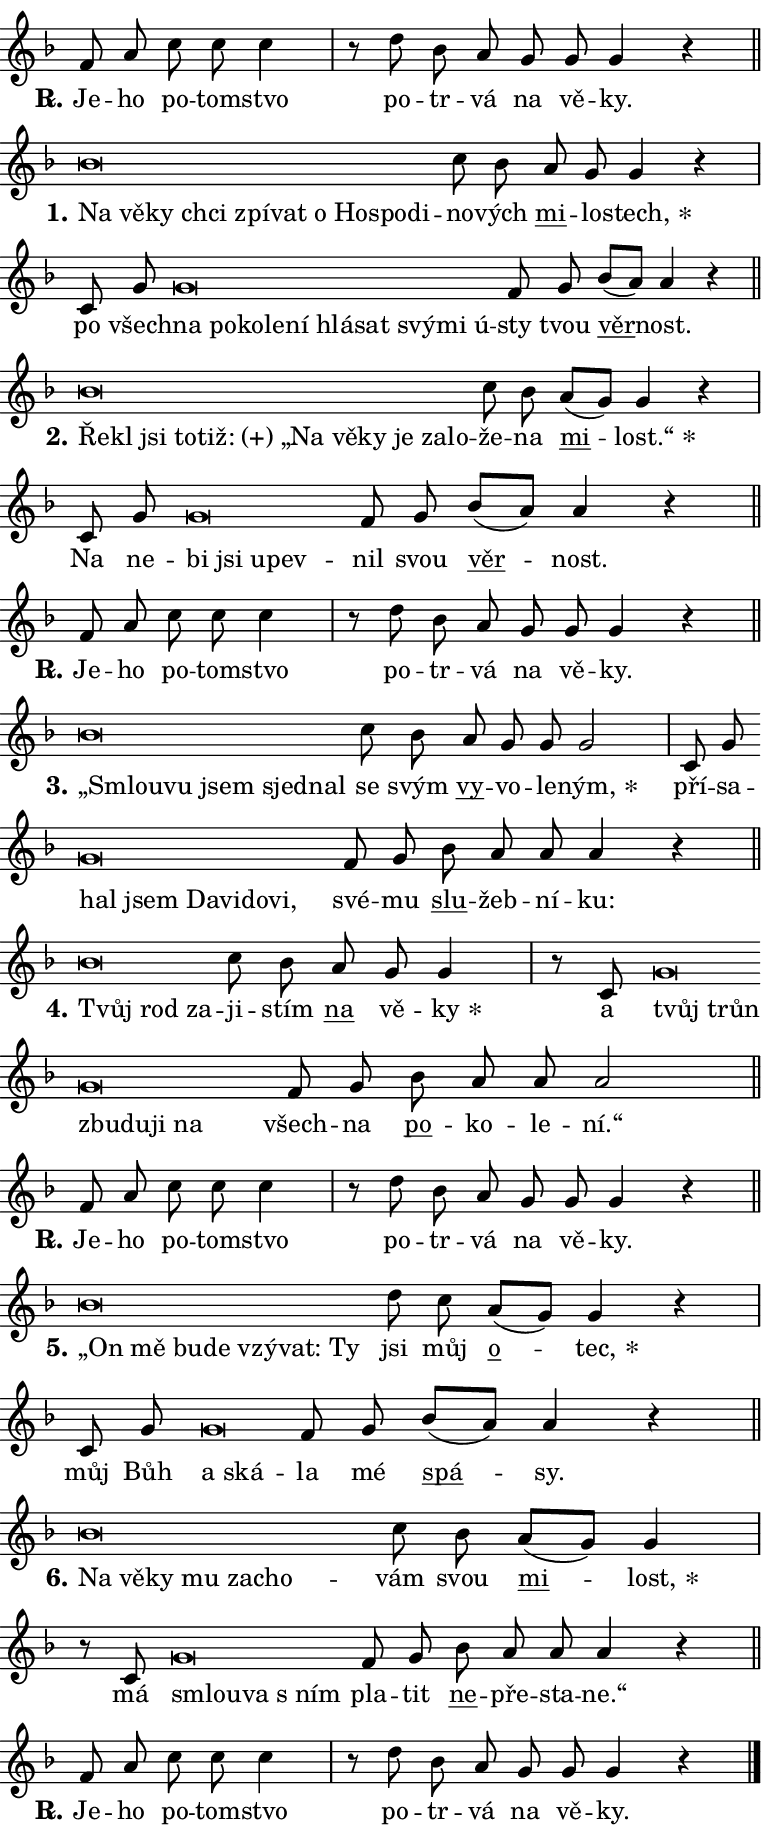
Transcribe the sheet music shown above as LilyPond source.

\version "2.24.0"
\header { tagline = "" }
\paper {
  indent = 0\cm
  top-margin = 0\cm
  right-margin = 0.13\cm % to fit lyric hyphens
  bottom-margin = 0\cm
  left-margin = 0\cm
  paper-width = 13\cm
  page-breaking = #ly:one-page-breaking
  system-system-spacing.basic-distance = #11
  score-system-spacing.basic-distance = #11
  ragged-last = ##f
}


%% Author: Thomas Morley
%% https://lists.gnu.org/archive/html/lilypond-user/2020-05/msg00002.html
#(define (line-position grob)
"Returns position of @var[grob} in current system:
   @code{'start}, if at first time-step
   @code{'end}, if at last time-step
   @code{'middle} otherwise
"
  (let* ((col (ly:item-get-column grob))
         (ln (ly:grob-object col 'left-neighbor))
         (rn (ly:grob-object col 'right-neighbor))
         (col-to-check-left (if (ly:grob? ln) ln col))
         (col-to-check-right (if (ly:grob? rn) rn col))
         (break-dir-left
           (and
             (ly:grob-property col-to-check-left 'non-musical #f)
             (ly:item-break-dir col-to-check-left)))
         (break-dir-right
           (and
             (ly:grob-property col-to-check-right 'non-musical #f)
             (ly:item-break-dir col-to-check-right))))
        (cond ((eqv? 1 break-dir-left) 'start)
              ((eqv? -1 break-dir-right) 'end)
              (else 'middle))))

#(define (tranparent-at-line-position vctor)
  (lambda (grob)
  "Relying on @code{line-position} select the relevant enry from @var{vctor}.
Used to determine transparency,"
    (case (line-position grob)
      ((end) (not (vector-ref vctor 0)))
      ((middle) (not (vector-ref vctor 1)))
      ((start) (not (vector-ref vctor 2))))))

noteHeadBreakVisibility =
#(define-music-function (break-visibility)(vector?)
"Makes @code{NoteHead}s transparent relying on @var{break-visibility}"
#{
  \override NoteHead.transparent =
    #(tranparent-at-line-position break-visibility)
#})

#(define delete-ledgers-for-transparent-note-heads
  (lambda (grob)
    "Reads whether a @code{NoteHead} is transparent.
If so this @code{NoteHead} is removed from @code{'note-heads} from
@var{grob}, which is supposed to be @code{LedgerLineSpanner}.
As a result ledgers are not printed for this @code{NoteHead}"
    (let* ((nhds-array (ly:grob-object grob 'note-heads))
           (nhds-list
             (if (ly:grob-array? nhds-array)
                 (ly:grob-array->list nhds-array)
                 '()))
           ;; Relies on the transparent-property being done before
           ;; Staff.LedgerLineSpanner.after-line-breaking is executed.
           ;; This is fragile ...
           (to-keep
             (remove
               (lambda (nhd)
                 (ly:grob-property nhd 'transparent #f))
               nhds-list)))
      ;; TODO find a better method to iterate over grob-arrays, similiar
      ;; to filter/remove etc for lists
      ;; For now rebuilt from scratch
      (set! (ly:grob-object grob 'note-heads)  '())
      (for-each
        (lambda (nhd)
          (ly:pointer-group-interface::add-grob grob 'note-heads nhd))
        to-keep))))

squashNotes = {
  \override NoteHead.X-extent = #'(-0.2 . 0.2)
  \override NoteHead.Y-extent = #'(-0.75 . 0)
  \override NoteHead.stencil =
    #(lambda (grob)
       (let ((pos (ly:grob-property grob 'staff-position)))
         (begin
           (if (< pos -7) (display "ERROR: Lower brevis then expected\n") (display ""))
           (if (<= pos -6) ly:text-interface::print ly:note-head::print))))
}
unSquashNotes = {
  \revert NoteHead.X-extent
  \revert NoteHead.Y-extent
  \revert NoteHead.stencil
}

hideNotes = \noteHeadBreakVisibility #begin-of-line-visible
unHideNotes = \noteHeadBreakVisibility #all-visible

% work-around for resetting accidentals
% https://lilypond.org/doc/v2.23/Documentation/notation/displaying-rhythms#unmetered-music
cadenzaMeasure = {
  \cadenzaOff
  \partial 1024 s1024
  \cadenzaOn
}

#(define-markup-command (accent layout props text) (markup?)
  "Underline accented syllable"
  (interpret-markup layout props
    #{\markup \override #'(offset . 4.3) \underline { #text }#}))

responsum = \markup \concat {
  "R" \hspace #-1.05 \path #0.1 #'((moveto 0 0.07) (lineto 0.9 0.8)) \hspace #0.05 "."
}

spaceSize = #0.6828661417322834 % exact space size for TeX Gyre Schola

\layout {
  \context {
    \Staff
    \remove "Time_signature_engraver"
    \override LedgerLineSpanner.after-line-breaking = #delete-ledgers-for-transparent-note-heads
  }
  \context {
    \Lyrics {
      \override LyricSpace.minimum-distance = \spaceSize
      \override LyricText.font-name = #"TeX Gyre Schola"
      \override LyricText.font-size = 1
      \override StanzaNumber.font-name = #"TeX Gyre Schola Bold"
      \override StanzaNumber.font-size = 1
    }
  }
  \context {
    \Score 
    \override NoteHead.text =
      #(lambda (grob) 
        (let ((pos (ly:grob-property grob 'staff-position)))
          #{\markup {
            \combine
              \halign #-0.55 \raise #(if (= pos -6) 0 0.5) \override #'(thickness . 2) \draw-line #'(3.2 . 0)
              \musicglyph "noteheads.sM1"
          }#}))
  }
}

% magnetic-lyrics.ily
%
%   written by
%     Jean Abou Samra <jean@abou-samra.fr>
%     Werner Lemberg <wl@gnu.org>
%
%   adapted by
%     Jiri Hon <jiri.hon@gmail.com>
%
% Version 2022-Apr-15

% https://www.mail-archive.com/lilypond-user@gnu.org/msg149350.html

#(define (Left_hyphen_pointer_engraver context)
   "Collect syllable-hyphen-syllable occurrences in lyrics and store
them in properties.  This engraver only looks to the left.  For
example, if the lyrics input is @code{foo -- bar}, it does the
following.

@itemize @bullet
@item
Set the @code{text} property of the @code{LyricHyphen} grob between
@q{foo} and @q{bar} to @code{foo}.

@item
Set the @code{left-hyphen} property of the @code{LyricText} grob with
text @q{foo} to the @code{LyricHyphen} grob between @q{foo} and
@q{bar}.
@end itemize

Use this auxiliary engraver in combination with the
@code{lyric-@/text::@/apply-@/magnetic-@/offset!} hook."
   (let ((hyphen #f)
         (text #f))
     (make-engraver
      (acknowledgers
       ((lyric-syllable-interface engraver grob source-engraver)
        (set! text grob)))
      (end-acknowledgers
       ((lyric-hyphen-interface engraver grob source-engraver)
        ;(when (not (grob::has-interface grob 'lyric-space-interface))
          (set! hyphen grob)));)
      ((stop-translation-timestep engraver)
       (when (and text hyphen)
         (ly:grob-set-object! text 'left-hyphen hyphen))
       (set! text #f)
       (set! hyphen #f)))))

#(define (lyric-text::apply-magnetic-offset! grob)
   "If the space between two syllables is less than the value in
property @code{LyricText@/.details@/.squash-threshold}, move the right
syllable to the left so that it gets concatenated with the left
syllable.

Use this function as a hook for
@code{LyricText@/.after-@/line-@/breaking} if the
@code{Left_@/hyphen_@/pointer_@/engraver} is active."
   (let ((hyphen (ly:grob-object grob 'left-hyphen #f)))
     (when hyphen
       (let ((left-text (ly:spanner-bound hyphen LEFT)))
         (when (grob::has-interface left-text 'lyric-syllable-interface)
           (let* ((common (ly:grob-common-refpoint grob left-text X))
                  (this-x-ext (ly:grob-extent grob common X))
                  (left-x-ext
                   (begin
                     ;; Trigger magnetism for left-text.
                     (ly:grob-property left-text 'after-line-breaking)
                     (ly:grob-extent left-text common X)))
                  ;; `delta` is the gap width between two syllables.
                  (delta (- (interval-start this-x-ext)
                            (interval-end left-x-ext)))
                  (details (ly:grob-property grob 'details))
                  (threshold (assoc-get 'squash-threshold details 0.2)))
             (when (< delta threshold)
               (let* (;; We have to manipulate the input text so that
                      ;; ligatures crossing syllable boundaries are not
                      ;; disabled.  For languages based on the Latin
                      ;; script this is essentially a beautification.
                      ;; However, for non-Western scripts it can be a
                      ;; necessity.
                      (lt (ly:grob-property left-text 'text))
                      (rt (ly:grob-property grob 'text))
                      (is-space (grob::has-interface hyphen 'lyric-space-interface))
                      (space (if is-space " " ""))
                      (extra-delta (if is-space spaceSize 0))
                      ;; Append new syllable.
                      (ltrt-space (if (and (string? lt) (string? rt))
                                (string-append lt space rt)
                                (make-concat-markup (list lt space rt))))
                      ;; Right-align `ltrt` to the right side.
                      (ltrt-space-markup (grob-interpret-markup
                               grob
                               (make-translate-markup
                                (cons (interval-length this-x-ext) 0)
                                (make-right-align-markup ltrt-space)))))
                 (begin
                   ;; Don't print `left-text`.
                   (ly:grob-set-property! left-text 'stencil #f)
                   ;; Set text and stencil (which holds all collected
                   ;; syllables so far) and shift it to the left.
                   (ly:grob-set-property! grob 'text ltrt-space)
                   (ly:grob-set-property! grob 'stencil ltrt-space-markup)
                   (ly:grob-translate-axis! grob (- (- delta extra-delta)) X))))))))))


#(define (lyric-hyphen::displace-bounds-first grob)
   ;; Make very sure this callback isn't triggered too early.
   (let ((left (ly:spanner-bound grob LEFT))
         (right (ly:spanner-bound grob RIGHT)))
     (ly:grob-property left 'after-line-breaking)
     (ly:grob-property right 'after-line-breaking)
     (ly:lyric-hyphen::print grob)))

squashThreshold = #0.4

\layout {
  \context {
    \Lyrics
    \consists #Left_hyphen_pointer_engraver
    \override LyricText.after-line-breaking =
      #lyric-text::apply-magnetic-offset!
    \override LyricHyphen.stencil = #lyric-hyphen::displace-bounds-first
    \override LyricText.details.squash-threshold = \squashThreshold
    \override LyricHyphen.minimum-distance = 0
    \override LyricHyphen.minimum-length = \squashThreshold
  }
}

squashText = \override LyricText.details.squash-threshold = 9999
unSquashText = \override LyricText.details.squash-threshold = \squashThreshold

leftText = \override LyricText.self-alignment-X = #LEFT
unLeftText = \revert LyricText.self-alignment-X

starOffset = #(lambda (grob) 
                (let ((x_offset (ly:self-alignment-interface::aligned-on-x-parent grob)))
                  (if (= x_offset 0) 0 (+ x_offset 1.2))))

star = #(define-music-function (syllable)(string?)
"Append star separator at the end of a syllable"
#{
  \once \override LyricText.X-offset = #starOffset
  \lyricmode { \markup {
    #syllable
    \override #'((font-name . "TeX Gyre Schola Bold")) \hspace #0.2 \lower #0.65 \larger "*"
  } }
#})

starAccent = #(define-music-function (syllable)(string?)
"Append star separator at the end of a syllable and make accent"
#{
  \once \override LyricText.X-offset = #starOffset
  \lyricmode { \markup {
    \accent #syllable
    \override #'((font-name . "TeX Gyre Schola Bold")) \hspace #0.2 \lower #0.65 \larger "*"
  } }
#})

breath = #(define-music-function (syllable)(string?)
"Append breathing indicator at the end of a syllable"
#{
  \lyricmode { \markup { #syllable "+" } }
#})

optionalBreath = #(define-music-function (syllable)(string?)
"Append optional breathing indicator at the end of a syllable"
#{
  \lyricmode { \markup { #syllable "(+)" } }
#})


\score {
    <<
        \new Voice = "melody" { \cadenzaOn \key f \major \relative { f'8 a c c c4 \cadenzaMeasure \bar "|" r8 d bes a \bar "" g g g4 r \cadenzaMeasure \bar "||" \break } }
        \new Lyrics \lyricsto "melody" { \lyricmode { \set stanza = \responsum
Je -- ho po -- tom -- stvo po -- tr -- vá na vě -- ky. } }
    >>
    \layout {}
}

\score {
    <<
        \new Voice = "melody" { \cadenzaOn \key f \major \relative { \squashNotes bes'\breve*1/16 \hideNotes \breve*1/16 \bar "" \breve*1/16 \bar "" \breve*1/16 \bar "" \breve*1/16 \bar "" \breve*1/16 \bar "" \breve*1/16 \bar "" \breve*1/16 \bar "" \breve*1/16 \breve*1/16 \bar "" \unHideNotes \unSquashNotes c8 bes \bar "" a g g4 r \cadenzaMeasure \bar "|" c,8 g' \bar "" \squashNotes g\breve*1/16 \hideNotes \breve*1/16 \bar "" \breve*1/16 \bar "" \breve*1/16 \bar "" \breve*1/16 \bar "" \breve*1/16 \bar "" \breve*1/16 \bar "" \breve*1/16 \bar "" \breve*1/16 \breve*1/16 \bar "" \unHideNotes \unSquashNotes f8 g \bar "" bes[( a)] a4 r \cadenzaMeasure \bar "||" \break } }
        \new Lyrics \lyricsto "melody" { \lyricmode { \set stanza = "1."
\leftText Na \squashText vě -- ky chci zpí -- vat o Ho -- spo -- di -- \unLeftText \unSquashText no -- vých \markup \accent mi -- lo -- \star stech, po všech -- \leftText na \squashText po -- ko -- le -- ní hlá -- sat svý -- mi ú -- \unLeftText \unSquashText sty tvou \markup \accent věr -- nost. } }
    >>
    \layout {}
}

\score {
    <<
        \new Voice = "melody" { \cadenzaOn \key f \major \relative { \squashNotes bes'\breve*1/16 \hideNotes \breve*1/16 \bar "" \breve*1/16 \bar "" \breve*1/16 \bar "" \breve*1/16 \bar "" \breve*1/16 \bar "" \breve*1/16 \bar "" \breve*1/16 \bar "" \breve*1/16 \bar "" \breve*1/16 \breve*1/16 \bar "" \unHideNotes \unSquashNotes c8 bes \bar "" a[( g)] g4 r \cadenzaMeasure \bar "|" c,8 g' \bar "" \squashNotes g\breve*1/16 \hideNotes \breve*1/16 \bar "" \breve*1/16 \breve*1/16 \bar "" \unHideNotes \unSquashNotes f8 g \bar "" bes[( a)] a4 r \cadenzaMeasure \bar "||" \break } }
        \new Lyrics \lyricsto "melody" { \lyricmode { \set stanza = "2."
\leftText Ře -- \squashText kl jsi to -- \optionalBreath tiž: „Na vě -- ky je za -- lo -- \unLeftText \unSquashText že -- na \markup \accent mi -- \star lost.“ Na ne -- \leftText bi \squashText jsi u -- pev -- \unLeftText \unSquashText nil svou \markup \accent věr -- nost. } }
    >>
    \layout {}
}

\score {
    <<
        \new Voice = "melody" { \cadenzaOn \key f \major \relative { f'8 a c c c4 \cadenzaMeasure \bar "|" r8 d bes a \bar "" g g g4 r \cadenzaMeasure \bar "||" \break } }
        \new Lyrics \lyricsto "melody" { \lyricmode { \set stanza = \responsum
Je -- ho po -- tom -- stvo po -- tr -- vá na vě -- ky. } }
    >>
    \layout {}
}

\score {
    <<
        \new Voice = "melody" { \cadenzaOn \key f \major \relative { \squashNotes bes'\breve*1/16 \hideNotes \breve*1/16 \bar "" \breve*1/16 \bar "" \breve*1/16 \breve*1/16 \bar "" \unHideNotes \unSquashNotes c8 bes \bar "" a g g g2 \cadenzaMeasure \bar "|" c,8 g' \bar "" \squashNotes g\breve*1/16 \hideNotes \breve*1/16 \bar "" \breve*1/16 \bar "" \breve*1/16 \bar "" \breve*1/16 \breve*1/16 \bar "" \unHideNotes \unSquashNotes f8 g \bar "" bes a a a4 r \cadenzaMeasure \bar "||" \break } }
        \new Lyrics \lyricsto "melody" { \lyricmode { \set stanza = "3."
\leftText „Smlou -- \squashText vu jsem sjed -- nal \unLeftText \unSquashText se svým \markup \accent vy -- vo -- le -- \star ným, pří -- sa -- \leftText hal \squashText jsem Da -- vi -- do -- vi, \unLeftText \unSquashText své -- mu \markup \accent slu -- žeb -- ní -- ku: } }
    >>
    \layout {}
}

\score {
    <<
        \new Voice = "melody" { \cadenzaOn \key f \major \relative { \squashNotes bes'\breve*1/16 \hideNotes \breve*1/16 \breve*1/16 \bar "" \unHideNotes \unSquashNotes c8 bes \bar "" a g g4 \cadenzaMeasure \bar "|" r8 c,8 \squashNotes g'\breve*1/16 \hideNotes \breve*1/16 \bar "" \breve*1/16 \bar "" \breve*1/16 \bar "" \breve*1/16 \breve*1/16 \bar "" \unHideNotes \unSquashNotes f8 g \bar "" bes a a a2 \cadenzaMeasure \bar "||" \break } }
        \new Lyrics \lyricsto "melody" { \lyricmode { \set stanza = "4."
\leftText Tvůj \squashText rod za -- \unLeftText \unSquashText ji -- stím \markup \accent na vě -- \star ky a \leftText tvůj \squashText trůn zbu -- du -- ji na \unLeftText \unSquashText všech -- na \markup \accent po -- ko -- le -- ní.“ } }
    >>
    \layout {}
}

\score {
    <<
        \new Voice = "melody" { \cadenzaOn \key f \major \relative { f'8 a c c c4 \cadenzaMeasure \bar "|" r8 d bes a \bar "" g g g4 r \cadenzaMeasure \bar "||" \break } }
        \new Lyrics \lyricsto "melody" { \lyricmode { \set stanza = \responsum
Je -- ho po -- tom -- stvo po -- tr -- vá na vě -- ky. } }
    >>
    \layout {}
}

\score {
    <<
        \new Voice = "melody" { \cadenzaOn \key f \major \relative { \squashNotes bes'\breve*1/16 \hideNotes \breve*1/16 \bar "" \breve*1/16 \bar "" \breve*1/16 \bar "" \breve*1/16 \bar "" \breve*1/16 \breve*1/16 \bar "" \unHideNotes \unSquashNotes d8 c \bar "" a[( g)] g4 r \cadenzaMeasure \bar "|" c,8 g' \bar "" \squashNotes g\breve*1/16 \hideNotes \breve*1/16 \bar "" \unHideNotes \unSquashNotes f8 g \bar "" bes[( a)] a4 r \cadenzaMeasure \bar "||" \break } }
        \new Lyrics \lyricsto "melody" { \lyricmode { \set stanza = "5."
\leftText „On \squashText mě bu -- de vzý -- vat: Ty \unLeftText \unSquashText jsi můj \markup \accent o -- \star tec, můj Bůh \leftText a \squashText ská -- \unLeftText \unSquashText la mé \markup \accent spá -- sy. } }
    >>
    \layout {}
}

\score {
    <<
        \new Voice = "melody" { \cadenzaOn \key f \major \relative { \squashNotes bes'\breve*1/16 \hideNotes \breve*1/16 \bar "" \breve*1/16 \bar "" \breve*1/16 \bar "" \breve*1/16 \breve*1/16 \bar "" \unHideNotes \unSquashNotes c8 bes \bar "" a[( g)] g4 \cadenzaMeasure \bar "|" r8 c,8 \squashNotes g'\breve*1/16 \hideNotes \breve*1/16 \breve*1/16 \bar "" \unHideNotes \unSquashNotes f8 g \bar "" bes a a a4 r \cadenzaMeasure \bar "||" \break } }
        \new Lyrics \lyricsto "melody" { \lyricmode { \set stanza = "6."
\leftText Na \squashText vě -- ky mu za -- cho -- \unLeftText \unSquashText vám svou \markup \accent mi -- \star lost, má \leftText smlou -- \squashText va "s ním" \unLeftText \unSquashText pla -- tit \markup \accent ne -- pře -- sta -- ne.“ } }
    >>
    \layout {}
}

\score {
    <<
        \new Voice = "melody" { \cadenzaOn \key f \major \relative { f'8 a c c c4 \cadenzaMeasure \bar "|" r8 d bes a \bar "" g g g4 r \cadenzaMeasure \bar "||" \break } \bar "|." }
        \new Lyrics \lyricsto "melody" { \lyricmode { \set stanza = \responsum
Je -- ho po -- tom -- stvo po -- tr -- vá na vě -- ky. } }
    >>
    \layout {}
}
